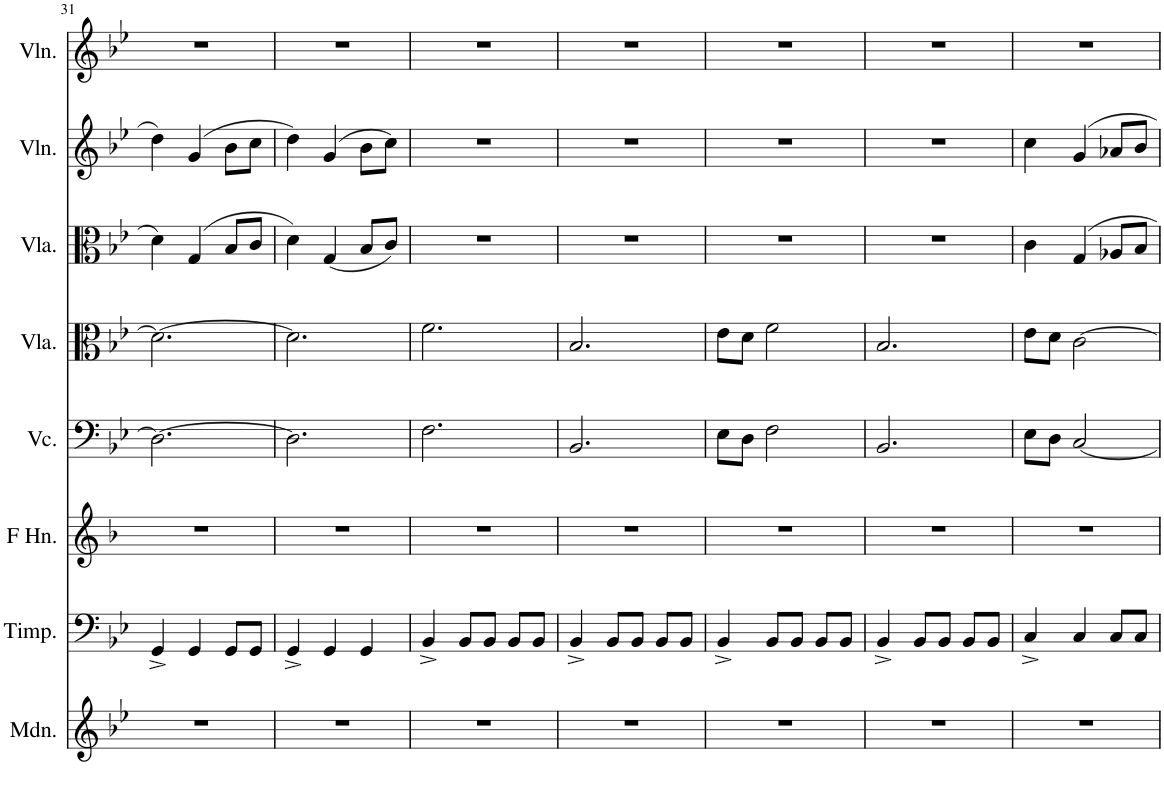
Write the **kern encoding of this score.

**kern	**kern	**kern	**kern	**kern	**kern	**kern	**kern
*part8	*part7	*part6	*part5	*part4	*part3	*part2	*part1
*staff8	*staff7	*staff6	*staff5	*staff4	*staff3	*staff2	*staff1
*I"Mandolin	*I"Timpani	*I"Horn in F	*I"Violoncello	*I"Viola	*I"Viola	*I"Violin	*I"Violin
*I'Mdn.	*I'Timp.	*	*I'Vc.	*I'Vla.	*I'Vla.	*I'Vln.	*I'Vln.
!!LO:PB:g=z
*clefG2	*clefF4	*clefG2	*clefF4	*clefC3	*clefC3	*clefG2	*clefG2
*	*	*Trd4c7	*	*	*	*	*
*k[b-e-]	*k[b-e-]	*k[b-]	*k[b-e-]	*k[b-e-]	*k[b-e-]	*k[b-e-]	*k[b-e-]
*M3/4	*M3/4	*M3/4	*M3/4	*M3/4	*M3/4	*M3/4	*M3/4
=31	=31	=31	=31	=31	=31	=31	=31
2.r	4GG^/	2.r	2.D\_	2.d\_	4d\	4dd\	2.r
.	4GG/	.	.	.	(4G/	(4g/	.
.	8GG/L	.	.	.	8B-/L	8b-\L	.
.	8GG/J	.	.	.	8c/J	8cc\J	.
=32	=32	=32	=32	=32	=32	=32	=32
2.r	4GG^/	2.r	2.D\]	2.d\]	4d\)	4dd\)	2.r
.	4GG/	.	.	.	(4G/	(4g/	.
.	4GG/	.	.	.	8B-/L	8b-\L	.
.	.	.	.	.	8c/J)	8cc\J)	.
=33	=33	=33	=33	=33	=33	=33	=33
2.r	4BB-^/	2.r	2.F\	2.f\	2.r	2.r	2.r
.	8BB-/L	.	.	.	.	.	.
.	8BB-/J	.	.	.	.	.	.
.	8BB-/L	.	.	.	.	.	.
.	8BB-/J	.	.	.	.	.	.
=34	=34	=34	=34	=34	=34	=34	=34
2.r	4BB-^/	2.r	2.BB-/	2.B-/	2.r	2.r	2.r
.	8BB-/L	.	.	.	.	.	.
.	8BB-/J	.	.	.	.	.	.
.	8BB-/L	.	.	.	.	.	.
.	8BB-/J	.	.	.	.	.	.
=35	=35	=35	=35	=35	=35	=35	=35
2.r	4BB-^/	2.r	8E-\L	8e-\L	2.r	2.r	2.r
.	.	.	8D\J	8d\J	.	.	.
.	8BB-/L	.	2F\	2f\	.	.	.
.	8BB-/J	.	.	.	.	.	.
.	8BB-/L	.	.	.	.	.	.
.	8BB-/J	.	.	.	.	.	.
=36	=36	=36	=36	=36	=36	=36	=36
2.r	4BB-^/	2.r	2.BB-/	2.B-/	2.r	2.r	2.r
.	8BB-/L	.	.	.	.	.	.
.	8BB-/J	.	.	.	.	.	.
.	8BB-/L	.	.	.	.	.	.
.	8BB-/J	.	.	.	.	.	.
=37	=37	=37	=37	=37	=37	=37	=37
2.r	4C^/	2.r	8E-\L	8e-\L	4c\	4cc\	2.r
.	.	.	8D\J	8d\J	.	.	.
.	4C/	.	[2C/	[2c\	4G/	4g/	.
.	8C/L	.	.	.	8A-X/L	8a-X/L	.
.	8C/J	.	.	.	8B-/J	8b-/J	.
=	=	=	=	=	=	=	=
*-	*-	*-	*-	*-	*-	*-	*-
